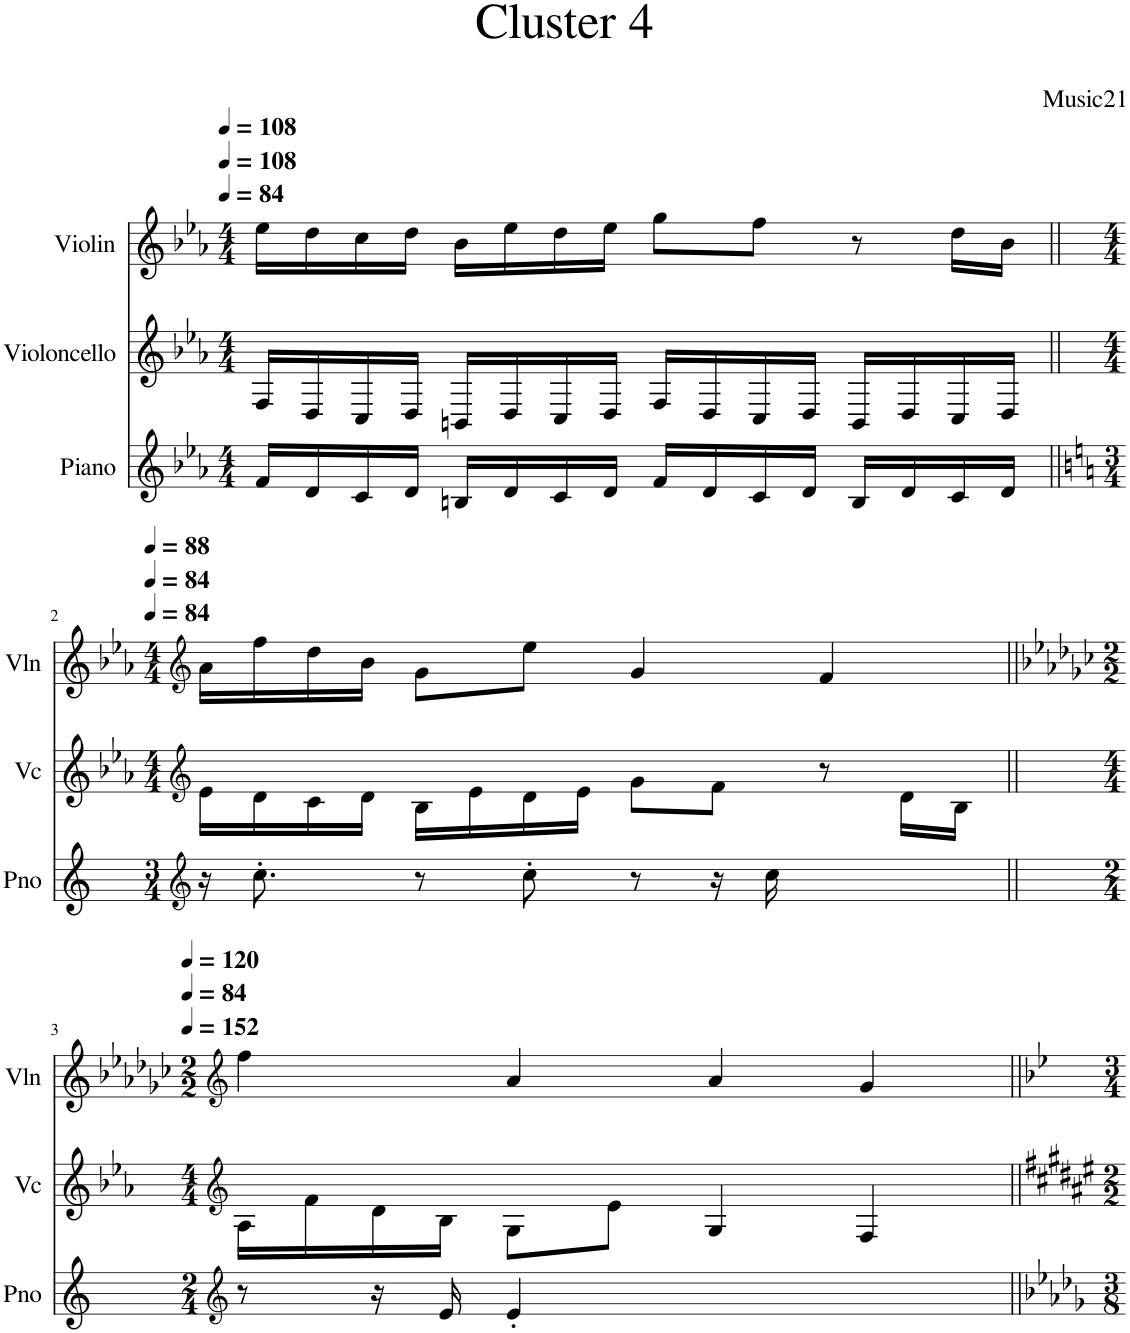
**kern	**kern	**kern
*part3	*part2	*part1
*staff3	*staff2	*staff1
*I"Piano	*I"Violoncello	*I"Violin
*I'Pno	*I'Vc	*I'Vln
*clefG2	*clefG2	*clefG2
*k[b-e-a-]	*k[b-e-a-]	*k[b-e-a-]
*M4/4	*M4/4	*M4/4
*MM84	*MM84	*MM108
=1	=1	=1
16f/LL	16F/LL	16ee-\LL
16d/	16D/	16dd\
16c/	16C/	16cc\
16d/JJ	16D/JJ	16dd\JJ
16Bn/LL	16BBn/LL	16b-\LL
16d/	16D/	16ee-\
16c/	16C/	16dd\
16d/JJ	16D/JJ	16ee-\JJ
16f/LL	16F/LL	8gg\L
16d/	16D/	.
16c/	16C/	8ff\J
16d/JJ	16D/JJ	.
16B/LL	16BB/LL	8r
16d/	16D/	.
16c/	16C/	16dd\LL
16d/JJ	16D/JJ	16b-\JJ
!!LO:LB:g=z
=2||	=2||	=2||
*clefG2	*clefG2	*clefG2
*k[]	*	*
*M3/4	*M4/4	*M4/4
*	*	*MM88
16r	16e-\LL	16a-\LL
8.cc'\	16d\	16ff\
.	16c\	16dd\
.	16d\JJ	16b-\JJ
8r	16B-\LL	8g\L
.	16e-\	.
8cc'\	16d\	8ee-\J
.	16e-\JJ	.
8r	8g\L	4g/
16r	8f\J	.
16cc\	.	.
4ryy	8r	4f/
.	16d\LL	.
.	16B-\JJ	.
!!LO:LB:g=z
=3||	=3||	=3||
*clefG2	*clefG2	*clefG2
*	*	*k[b-e-a-d-g-c-]
*M2/4	*M4/4	*M2/2
*	*	*MM120
8r	16A-\LL	4ff\
.	16f\	.
16r	16d\	.
16e/	16B-\JJ	.
4e'/	8G\L	4a-/
.	8e-\J	.
2ryy	4G/	4a-/
.	4F/	4g-/
=||	=||	=||
*-	*-	*-
